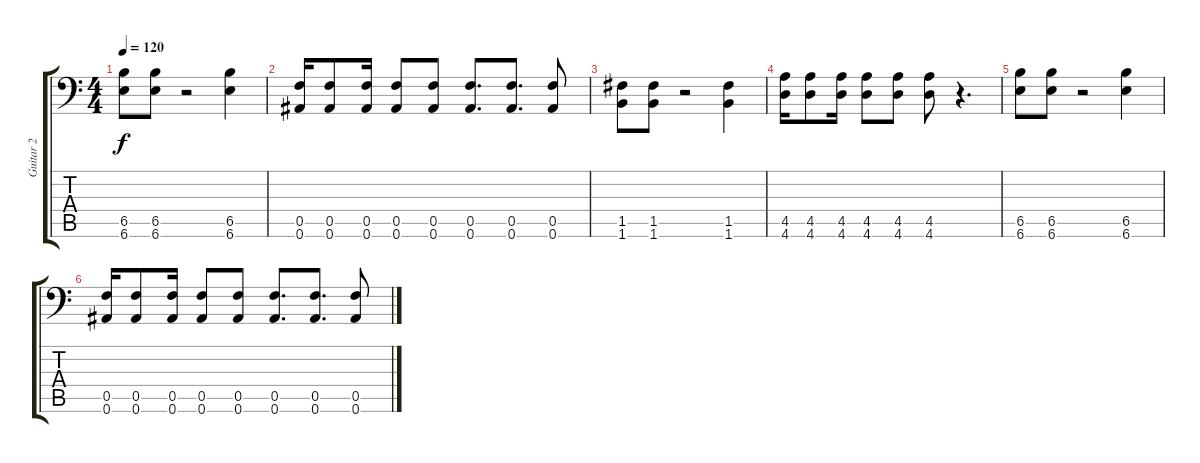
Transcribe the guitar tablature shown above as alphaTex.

\track ("Guitar 2" "Guitar 2") {instrument distortionguitar}
\staff {score tabs}
\tuning (C4 G3 Eb3 Bb2 F2 Bb1) {hide}
\ts (4 4)
\tempo 120
\clef f4
\ks c
(6.5 6.6).8{dy f} (6.5 6.6).8 r.2 (6.5 6.6).4 |
(0.5 0.6).16 (0.5 0.6).8 (0.5 0.6).16 (0.5 0.6).8 (0.5 0.6).8 (0.5 0.6).8{d} (0.5 0.6).8{d} (0.5 0.6).8 |
(1.5 1.6).8 (1.5 1.6).8 r.2 (1.5 1.6).4 |
(4.5 4.6).16 (4.5 4.6).8 (4.5 4.6).16 (4.5 4.6).8 (4.5 4.6).8 (4.5 4.6).8 r.4{d} |
(6.5 6.6).8 (6.5 6.6).8 r.2 (6.5 6.6).4 |
(0.5 0.6).16 (0.5 0.6).8 (0.5 0.6).16 (0.5 0.6).8 (0.5 0.6).8 (0.5 0.6).8{d} (0.5 0.6).8{d} (0.5 0.6).8
